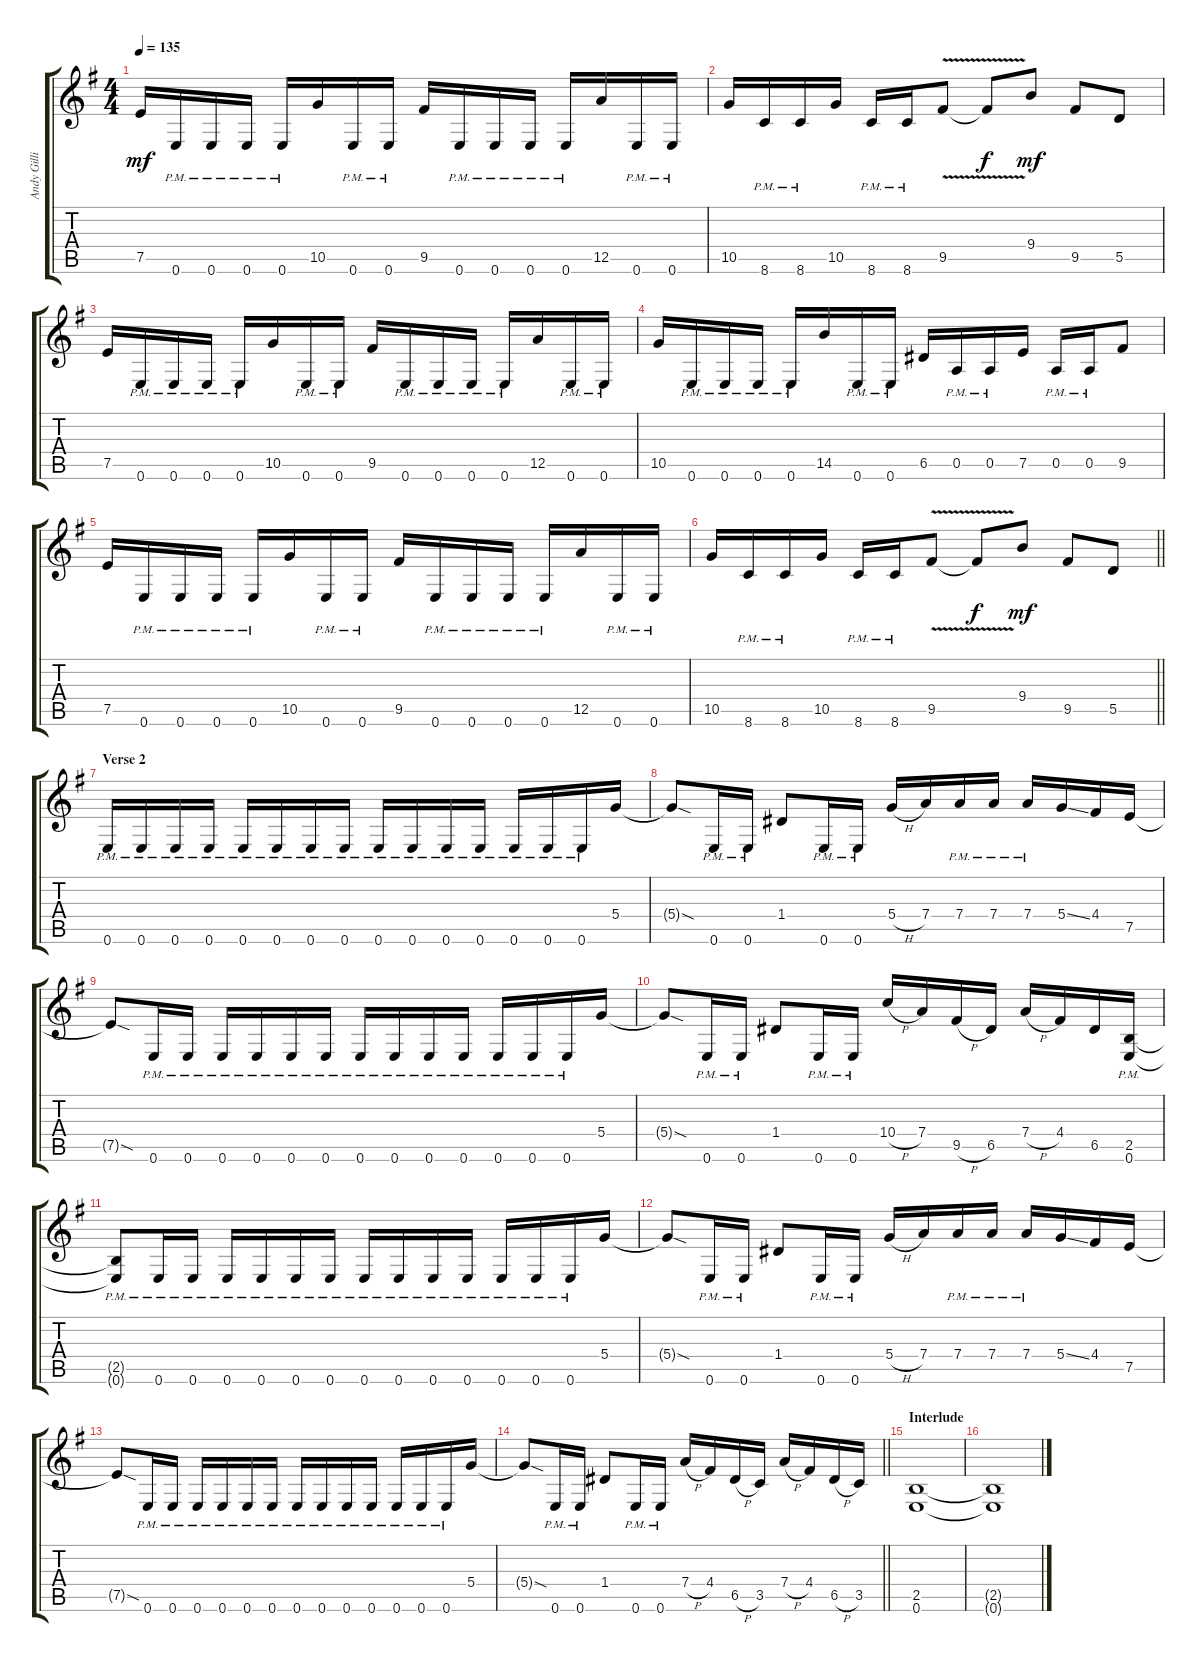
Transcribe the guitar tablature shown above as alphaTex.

\track ("Andy Gillion (guitar)" "Andy Gilli") {instrument distortionguitar}
\staff {score tabs}
\tuning (E4 B3 G3 D3 A2 E2) {hide}
\ts (4 4)
\tempo 135
\clef g2
\ks eminor
7.5.16{dy mf} 0.6{pm}.16 0.6{pm}.16 0.6{pm}.16 0.6{pm}.16 10.5.16 0.6{pm}.16 0.6{pm}.16 9.5.16 0.6{pm}.16 0.6{pm}.16 0.6{pm}.16 0.6{pm}.16 12.5.16 0.6{pm}.16 0.6{pm}.16 |
10.5.16 8.6{pm}.16 8.6{pm}.16 10.5.16 8.6{pm}.16 8.6{pm}.16 9.5{v}.8 9.5{t}.8{dy f} 9.4.8{dy mf} 9.5.8 5.5.8 |
7.5.16 0.6{pm}.16 0.6{pm}.16 0.6{pm}.16 0.6{pm}.16 10.5.16 0.6{pm}.16 0.6{pm}.16 9.5.16 0.6{pm}.16 0.6{pm}.16 0.6{pm}.16 0.6{pm}.16 12.5.16 0.6{pm}.16 0.6{pm}.16 |
10.5.16 0.6{pm}.16 0.6{pm}.16 0.6{pm}.16 0.6{pm}.16 14.5.16 0.6{pm}.16 0.6{pm}.16 6.5.16 0.5{pm}.16 0.5{pm}.16 7.5.16 0.5{pm}.16 0.5{pm}.16 9.5.8 |
7.5.16 0.6{pm}.16 0.6{pm}.16 0.6{pm}.16 0.6{pm}.16 10.5.16 0.6{pm}.16 0.6{pm}.16 9.5.16 0.6{pm}.16 0.6{pm}.16 0.6{pm}.16 0.6{pm}.16 12.5.16 0.6{pm}.16 0.6{pm}.16 |
\barLineRight lightlight
10.5.16 8.6{pm}.16 8.6{pm}.16 10.5.16 8.6{pm}.16 8.6{pm}.16 9.5{v}.8 9.5{t}.8{dy f} 9.4.8{dy mf} 9.5.8 5.5.8 |
\section ("" "Verse 2")
0.6{pm}.16 0.6{pm}.16 0.6{pm}.16 0.6{pm}.16 0.6{pm}.16 0.6{pm}.16 0.6{pm}.16 0.6{pm}.16 0.6{pm}.16 0.6{pm}.16 0.6{pm}.16 0.6{pm}.16 0.6{pm}.16 0.6{pm}.16 0.6{pm}.16 5.4.16 |
5.4{sod t}.8 0.6{pm}.16 0.6{pm}.16 1.4.8 0.6{pm}.16 0.6{pm}.16 5.4{h}.16 7.4.16 7.4{pm}.16 7.4{pm}.16 7.4{pm}.16 5.4{ss}.16 4.4.16 7.5.16 |
7.5{sod t}.8 0.6{pm}.16 0.6{pm}.16 0.6{pm}.16 0.6{pm}.16 0.6{pm}.16 0.6{pm}.16 0.6{pm}.16 0.6{pm}.16 0.6{pm}.16 0.6{pm}.16 0.6{pm}.16 0.6{pm}.16 0.6{pm}.16 5.4.16 |
5.4{sod t}.8 0.6{pm}.16 0.6{pm}.16 1.4.8 0.6{pm}.16 0.6{pm}.16 10.4{h}.16 7.4.16 9.5{h}.16 6.5.16 7.4{h}.16 4.4.16 6.5.16 (2.5{pm} 0.6).16 |
(2.5{pm t} 0.6{t}).8 0.6{pm}.16 0.6{pm}.16 0.6{pm}.16 0.6{pm}.16 0.6{pm}.16 0.6{pm}.16 0.6{pm}.16 0.6{pm}.16 0.6{pm}.16 0.6{pm}.16 0.6{pm}.16 0.6{pm}.16 0.6{pm}.16 5.4.16 |
5.4{sod t}.8 0.6{pm}.16 0.6{pm}.16 1.4.8 0.6{pm}.16 0.6{pm}.16 5.4{h}.16 7.4.16 7.4{pm}.16 7.4{pm}.16 7.4{pm}.16 5.4{ss}.16 4.4.16 7.5.16 |
7.5{sod t}.8 0.6{pm}.16 0.6{pm}.16 0.6{pm}.16 0.6{pm}.16 0.6{pm}.16 0.6{pm}.16 0.6{pm}.16 0.6{pm}.16 0.6{pm}.16 0.6{pm}.16 0.6{pm}.16 0.6{pm}.16 0.6{pm}.16 5.4.16 |
\barLineRight lightlight
5.4{sod t}.8 0.6{pm}.16 0.6{pm}.16 1.4.8 0.6{pm}.16 0.6{pm}.16 7.4{h}.16 4.4.16 6.5{h}.16 3.5.16 7.4{h}.16 4.4.16 6.5{h}.16 3.5.16 |
\section ("" "Interlude")
(2.5 0.6).1{volume 10} |
(2.5{t} 0.6{t}).1
